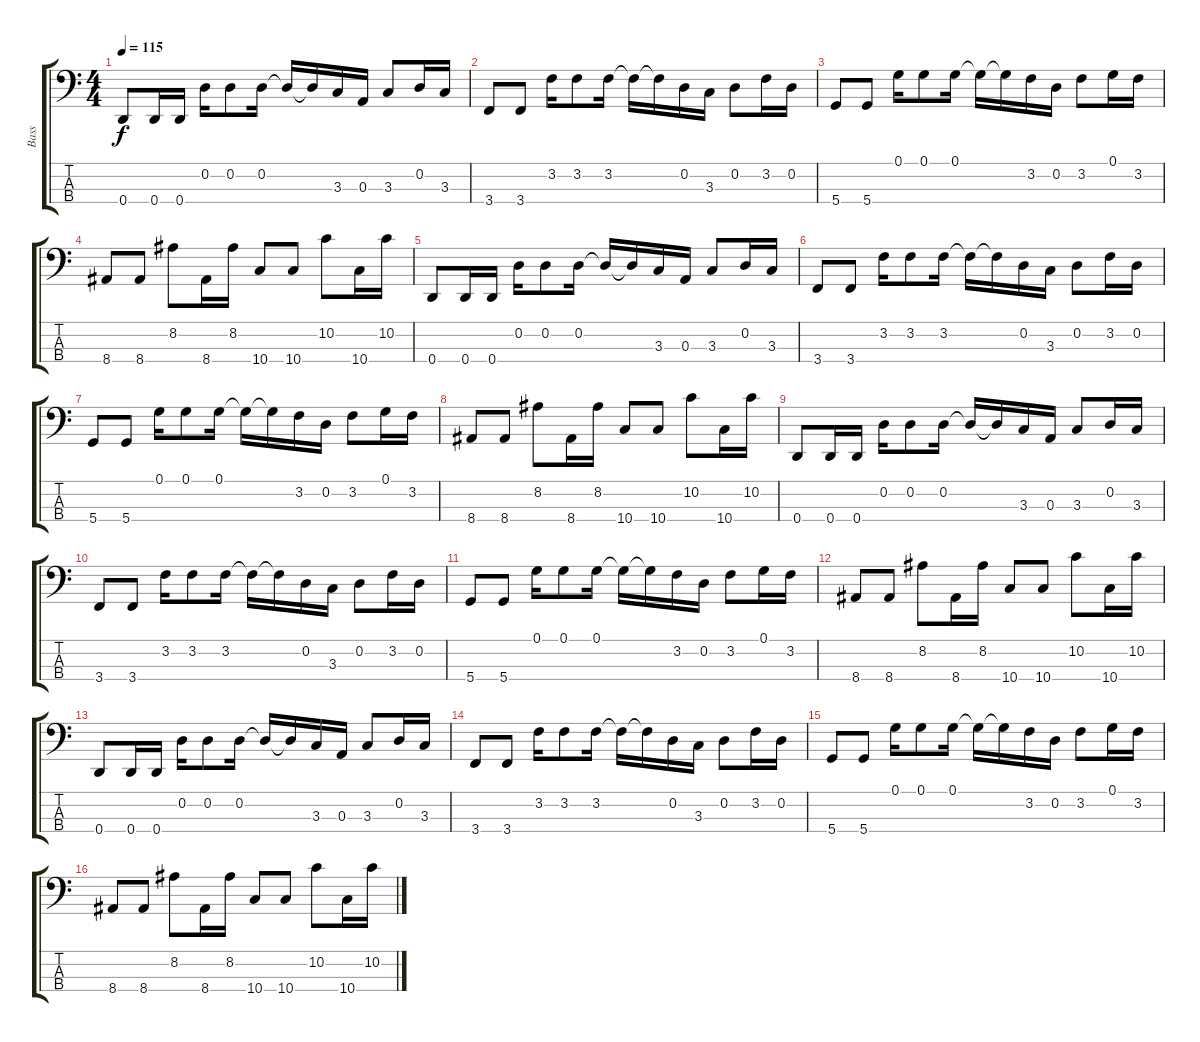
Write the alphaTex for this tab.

\track ("Bass" "Bass") {instrument electricbassfinger}
\staff {score tabs}
\tuning (G2 D2 A1 D1) {hide}
\ts (4 4)
\tempo 115
\clef f4
\ks c
0.4.8{dy f} 0.4.16 0.4.16 0.2.16 0.2.8 0.2.16 0.2{t}.16 0.2{t}.16 3.3.16 0.3.16 3.3.8 0.2.16 3.3.16 |
3.4.8 3.4.8 3.2.16 3.2.8 3.2.16 3.2{t}.16 3.2{t}.16 0.2.16 3.3.16 0.2.8 3.2.16 0.2.16 |
5.4.8 5.4.8 0.1.16 0.1.8 0.1.16 0.1{t}.16 0.1{t}.16 3.2.16 0.2.16 3.2.8 0.1.16 3.2.16 |
8.4.8 8.4.8 8.2.8 8.4.16 8.2.16 10.4.8 10.4.8 10.2.8 10.4.16 10.2.16 |
0.4.8 0.4.16 0.4.16 0.2.16 0.2.8 0.2.16 0.2{t}.16 0.2{t}.16 3.3.16 0.3.16 3.3.8 0.2.16 3.3.16 |
3.4.8 3.4.8 3.2.16 3.2.8 3.2.16 3.2{t}.16 3.2{t}.16 0.2.16 3.3.16 0.2.8 3.2.16 0.2.16 |
5.4.8 5.4.8 0.1.16 0.1.8 0.1.16 0.1{t}.16 0.1{t}.16 3.2.16 0.2.16 3.2.8 0.1.16 3.2.16 |
8.4.8 8.4.8 8.2.8 8.4.16 8.2.16 10.4.8 10.4.8 10.2.8 10.4.16 10.2.16 |
0.4.8 0.4.16 0.4.16 0.2.16 0.2.8 0.2.16 0.2{t}.16 0.2{t}.16 3.3.16 0.3.16 3.3.8 0.2.16 3.3.16 |
3.4.8 3.4.8 3.2.16 3.2.8 3.2.16 3.2{t}.16 3.2{t}.16 0.2.16 3.3.16 0.2.8 3.2.16 0.2.16 |
5.4.8 5.4.8 0.1.16 0.1.8 0.1.16 0.1{t}.16 0.1{t}.16 3.2.16 0.2.16 3.2.8 0.1.16 3.2.16 |
8.4.8 8.4.8 8.2.8 8.4.16 8.2.16 10.4.8 10.4.8 10.2.8 10.4.16 10.2.16 |
0.4.8 0.4.16 0.4.16 0.2.16 0.2.8 0.2.16 0.2{t}.16 0.2{t}.16 3.3.16 0.3.16 3.3.8 0.2.16 3.3.16 |
3.4.8 3.4.8 3.2.16 3.2.8 3.2.16 3.2{t}.16 3.2{t}.16 0.2.16 3.3.16 0.2.8 3.2.16 0.2.16 |
5.4.8 5.4.8 0.1.16 0.1.8 0.1.16 0.1{t}.16 0.1{t}.16 3.2.16 0.2.16 3.2.8 0.1.16 3.2.16 |
8.4.8 8.4.8 8.2.8 8.4.16 8.2.16 10.4.8 10.4.8 10.2.8 10.4.16 10.2.16
